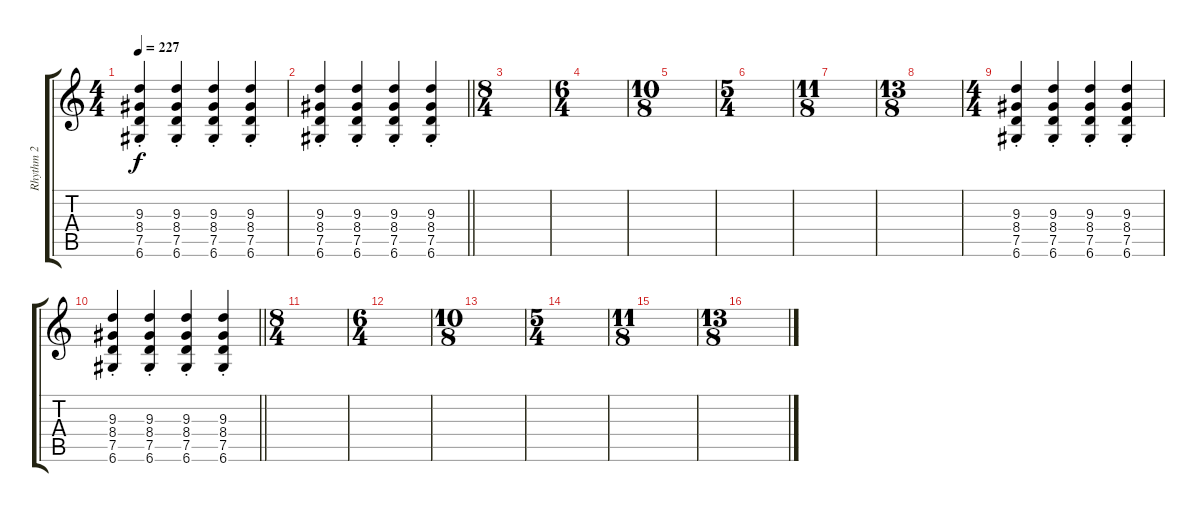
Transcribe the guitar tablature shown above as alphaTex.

\track ("Rhythm 2" "Rhythm 2") {instrument distortionguitar}
\staff {score tabs}
\tuning (D4 A3 F3 C3 G2 D2) {hide}
\ts (4 4)
\tempo 227
\clef g2
\ks c
(9.3{st} 8.4{st} 7.5{st} 6.6{st}).4{dy f} (9.3{st} 8.4{st} 7.5{st} 6.6{st}).4 (9.3{st} 8.4{st} 7.5{st} 6.6{st}).4 (9.3{st} 8.4{st} 7.5{st} 6.6{st}).4 |
\barLineRight lightlight
(9.3{st} 8.4{st} 7.5{st} 6.6{st}).4 (9.3{st} 8.4{st} 7.5{st} 6.6{st}).4 (9.3{st} 8.4{st} 7.5{st} 6.6{st}).4 (9.3{st} 8.4{st} 7.5{st} 6.6{st}).4 |
\ts (8 4)
\section ("" "")
|
\ts (6 4)
|
\ts (10 8)
|
\ts (5 4)
|
\ts (11 8)
|
\ts (13 8)
|
\ts (4 4)
(9.3{st} 8.4{st} 7.5{st} 6.6{st}).4 (9.3{st} 8.4{st} 7.5{st} 6.6{st}).4 (9.3{st} 8.4{st} 7.5{st} 6.6{st}).4 (9.3{st} 8.4{st} 7.5{st} 6.6{st}).4 |
\barLineRight lightlight
(9.3{st} 8.4{st} 7.5{st} 6.6{st}).4 (9.3{st} 8.4{st} 7.5{st} 6.6{st}).4 (9.3{st} 8.4{st} 7.5{st} 6.6{st}).4 (9.3{st} 8.4{st} 7.5{st} 6.6{st}).4 |
\ts (8 4)
\section ("" "")
|
\ts (6 4)
|
\ts (10 8)
|
\ts (5 4)
|
\ts (11 8)
|
\ts (13 8)
